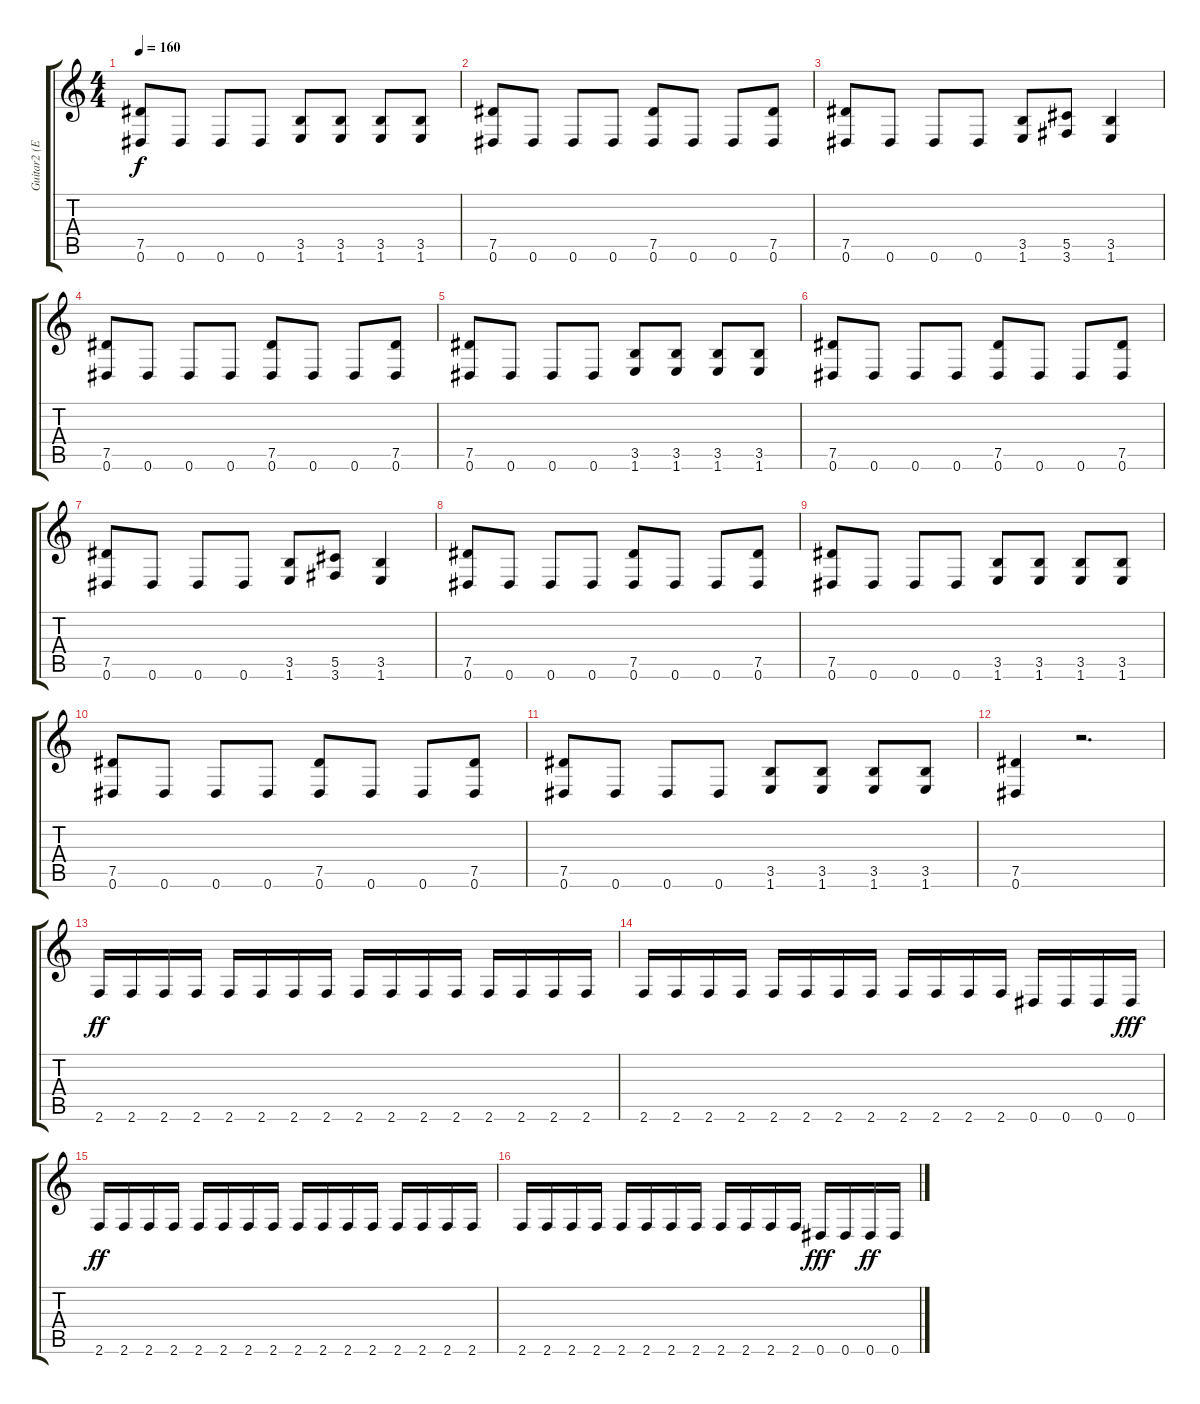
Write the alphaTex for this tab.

\track ("Guitar2 (Eb-tuning)" "Guitar2 (E") {instrument overdrivenguitar}
\staff {score tabs}
\tuning (Eb4 Bb3 Gb3 Db3 Ab2 Eb2) {hide}
\ts (4 4)
\tempo 160
\clef g2
\ks c
(7.5 0.6).8{dy f} 0.6.8 0.6.8 0.6.8 (3.5 1.6).8 (3.5 1.6).8 (3.5 1.6).8 (3.5 1.6).8 |
(7.5 0.6).8 0.6.8 0.6.8 0.6.8 (7.5 0.6).8 0.6.8 0.6.8 (7.5 0.6).8 |
(7.5 0.6).8 0.6.8 0.6.8 0.6.8 (3.5 1.6).8 (5.5 3.6).8 (3.5 1.6).4 |
(7.5 0.6).8 0.6.8 0.6.8 0.6.8 (7.5 0.6).8 0.6.8 0.6.8 (7.5 0.6).8 |
(7.5 0.6).8 0.6.8 0.6.8 0.6.8 (3.5 1.6).8 (3.5 1.6).8 (3.5 1.6).8 (3.5 1.6).8 |
(7.5 0.6).8 0.6.8 0.6.8 0.6.8 (7.5 0.6).8 0.6.8 0.6.8 (7.5 0.6).8 |
(7.5 0.6).8 0.6.8 0.6.8 0.6.8 (3.5 1.6).8 (5.5 3.6).8 (3.5 1.6).4 |
(7.5 0.6).8 0.6.8 0.6.8 0.6.8 (7.5 0.6).8 0.6.8 0.6.8 (7.5 0.6).8 |
(7.5 0.6).8 0.6.8 0.6.8 0.6.8 (3.5 1.6).8 (3.5 1.6).8 (3.5 1.6).8 (3.5 1.6).8 |
(7.5 0.6).8 0.6.8 0.6.8 0.6.8 (7.5 0.6).8 0.6.8 0.6.8 (7.5 0.6).8 |
(7.5 0.6).8 0.6.8 0.6.8 0.6.8 (3.5 1.6).8 (3.5 1.6).8 (3.5 1.6).8 (3.5 1.6).8 |
(7.5 0.6).4 r.2{d} |
2.6.16{dy ff} 2.6.16 2.6.16 2.6.16 2.6.16 2.6.16 2.6.16 2.6.16 2.6.16 2.6.16 2.6.16 2.6.16 2.6.16 2.6.16 2.6.16 2.6.16 |
2.6.16 2.6.16 2.6.16 2.6.16 2.6.16 2.6.16 2.6.16 2.6.16 2.6.16 2.6.16 2.6.16 2.6.16 0.6.16 0.6.16 0.6.16 0.6.16{dy fff} |
2.6.16{dy ff} 2.6.16 2.6.16 2.6.16 2.6.16 2.6.16 2.6.16 2.6.16 2.6.16 2.6.16 2.6.16 2.6.16 2.6.16 2.6.16 2.6.16 2.6.16 |
2.6.16 2.6.16 2.6.16 2.6.16 2.6.16 2.6.16 2.6.16 2.6.16 2.6.16 2.6.16 2.6.16 2.6.16 0.6.16{dy fff} 0.6.16 0.6.16{dy ff} 0.6.16
